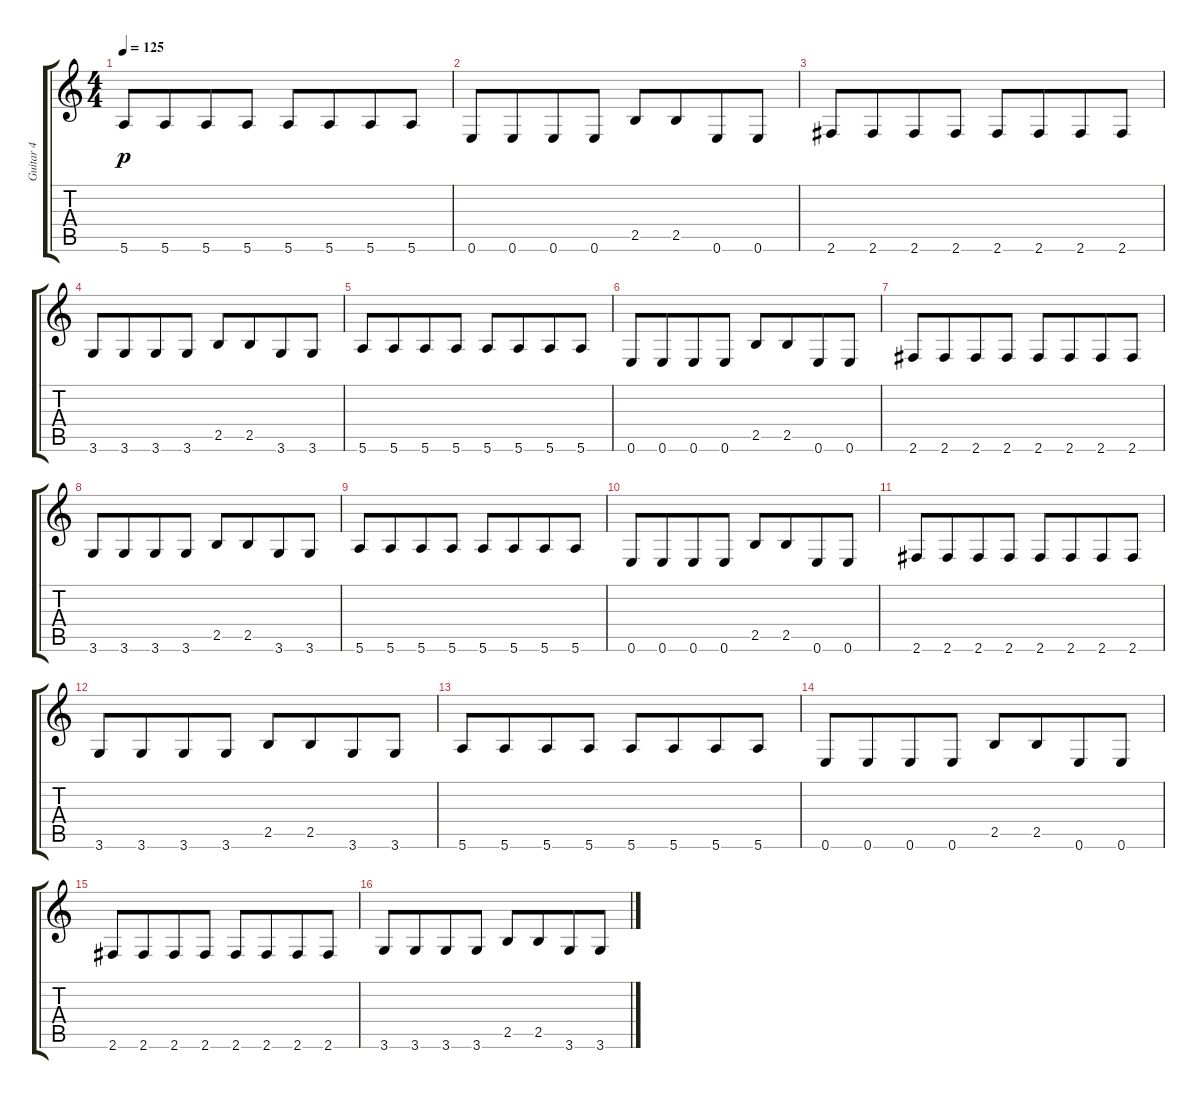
\track ("Guitar 4" "Guitar 4") {instrument overdrivenguitar}
\staff {score tabs}
\tuning (E4 B3 G3 D3 A2 E2) {hide}
\ts (4 4)
\tempo 125
\clef g2
\ks c
5.6.8{dy p} 5.6.8{beam merge} 5.6.8 5.6.8 5.6.8 5.6.8{beam merge} 5.6.8 5.6.8 |
0.6.8 0.6.8{beam merge} 0.6.8 0.6.8 2.5.8 2.5.8{beam merge} 0.6.8 0.6.8 |
2.6.8 2.6.8{beam merge} 2.6.8 2.6.8 2.6.8 2.6.8{beam merge} 2.6.8 2.6.8 |
3.6.8 3.6.8{beam merge} 3.6.8 3.6.8 2.5.8 2.5.8{beam merge} 3.6.8 3.6.8 |
5.6.8 5.6.8{beam merge} 5.6.8 5.6.8 5.6.8 5.6.8{beam merge} 5.6.8 5.6.8 |
0.6.8 0.6.8{beam merge} 0.6.8 0.6.8 2.5.8 2.5.8{beam merge} 0.6.8 0.6.8 |
2.6.8 2.6.8{beam merge} 2.6.8 2.6.8 2.6.8 2.6.8{beam merge} 2.6.8 2.6.8 |
3.6.8 3.6.8{beam merge} 3.6.8 3.6.8 2.5.8 2.5.8{beam merge} 3.6.8 3.6.8 |
5.6.8 5.6.8{beam merge} 5.6.8 5.6.8 5.6.8 5.6.8{beam merge} 5.6.8 5.6.8 |
0.6.8 0.6.8{beam merge} 0.6.8 0.6.8 2.5.8 2.5.8{beam merge} 0.6.8 0.6.8 |
2.6.8 2.6.8{beam merge} 2.6.8 2.6.8 2.6.8 2.6.8{beam merge} 2.6.8 2.6.8 |
3.6.8 3.6.8{beam merge} 3.6.8 3.6.8 2.5.8 2.5.8{beam merge} 3.6.8 3.6.8 |
5.6.8 5.6.8{beam merge} 5.6.8 5.6.8 5.6.8 5.6.8{beam merge} 5.6.8 5.6.8 |
0.6.8 0.6.8{beam merge} 0.6.8 0.6.8 2.5.8 2.5.8{beam merge} 0.6.8 0.6.8 |
2.6.8 2.6.8{beam merge} 2.6.8 2.6.8 2.6.8 2.6.8{beam merge} 2.6.8 2.6.8 |
3.6.8 3.6.8{beam merge} 3.6.8 3.6.8 2.5.8 2.5.8{beam merge} 3.6.8 3.6.8
